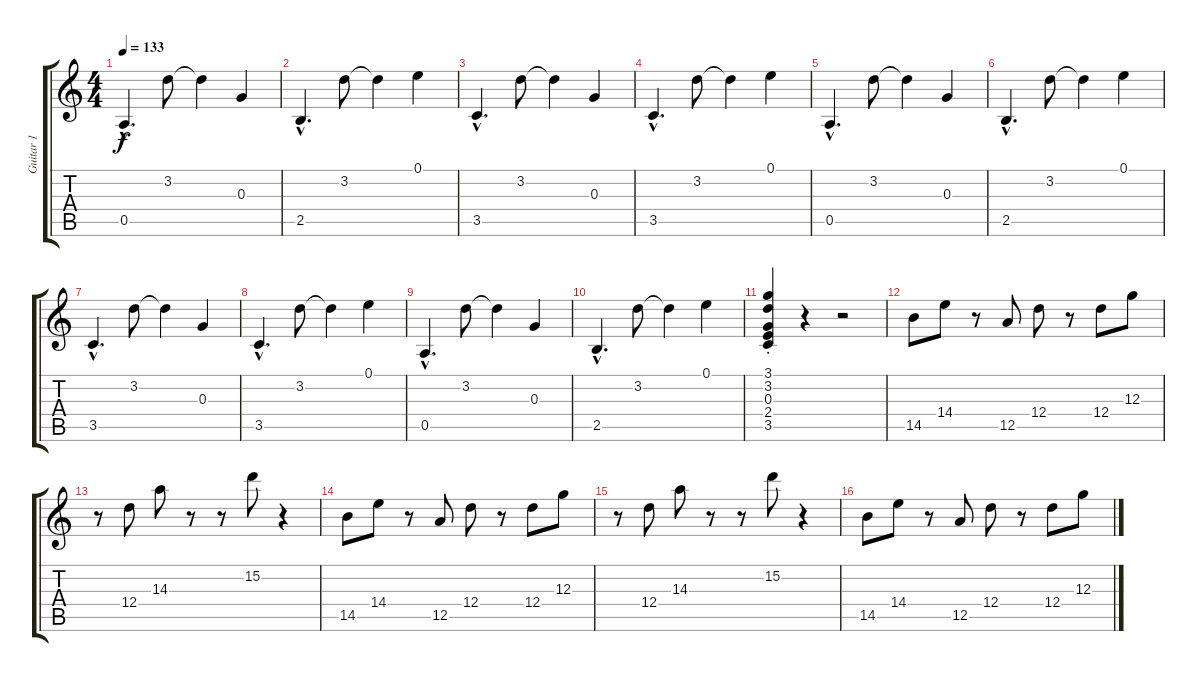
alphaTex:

\track ("Guitar 1" "Guitar 1") {instrument electricguitarclean}
\staff {score tabs}
\tuning (E4 B3 G3 D3 A2 E2) {hide}
\ts (4 4)
\tempo 133
\clef g2
\ks c
0.5{hac}.4{d dy f} 3.2.8 3.2{t}.4 0.3.4 |
2.5{hac}.4{d} 3.2.8 3.2{t}.4 0.1.4 |
3.5{hac}.4{d} 3.2.8 3.2{t}.4 0.3.4 |
3.5{hac}.4{d} 3.2.8 3.2{t}.4 0.1.4 |
0.5{hac}.4{d} 3.2.8 3.2{t}.4 0.3.4 |
2.5{hac}.4{d} 3.2.8 3.2{t}.4 0.1.4 |
3.5{hac}.4{d} 3.2.8 3.2{t}.4 0.3.4 |
3.5{hac}.4{d} 3.2.8 3.2{t}.4 0.1.4 |
0.5{hac}.4{d} 3.2.8 3.2{t}.4 0.3.4 |
2.5{hac}.4{d} 3.2.8 3.2{t}.4 0.1.4 |
(3.1 3.2 0.3 2.4 3.5{st}).4 r.4 r.2 |
14.5.8 14.4.8 r.8 12.5.8 12.4.8 r.8 12.4.8 12.3.8 |
r.8 12.4.8 14.3.8 r.8 r.8 15.2.8 r.4 |
14.5.8 14.4.8 r.8 12.5.8 12.4.8 r.8 12.4.8 12.3.8 |
r.8 12.4.8 14.3.8 r.8 r.8 15.2.8 r.4 |
14.5.8 14.4.8 r.8 12.5.8 12.4.8 r.8 12.4.8 12.3.8
